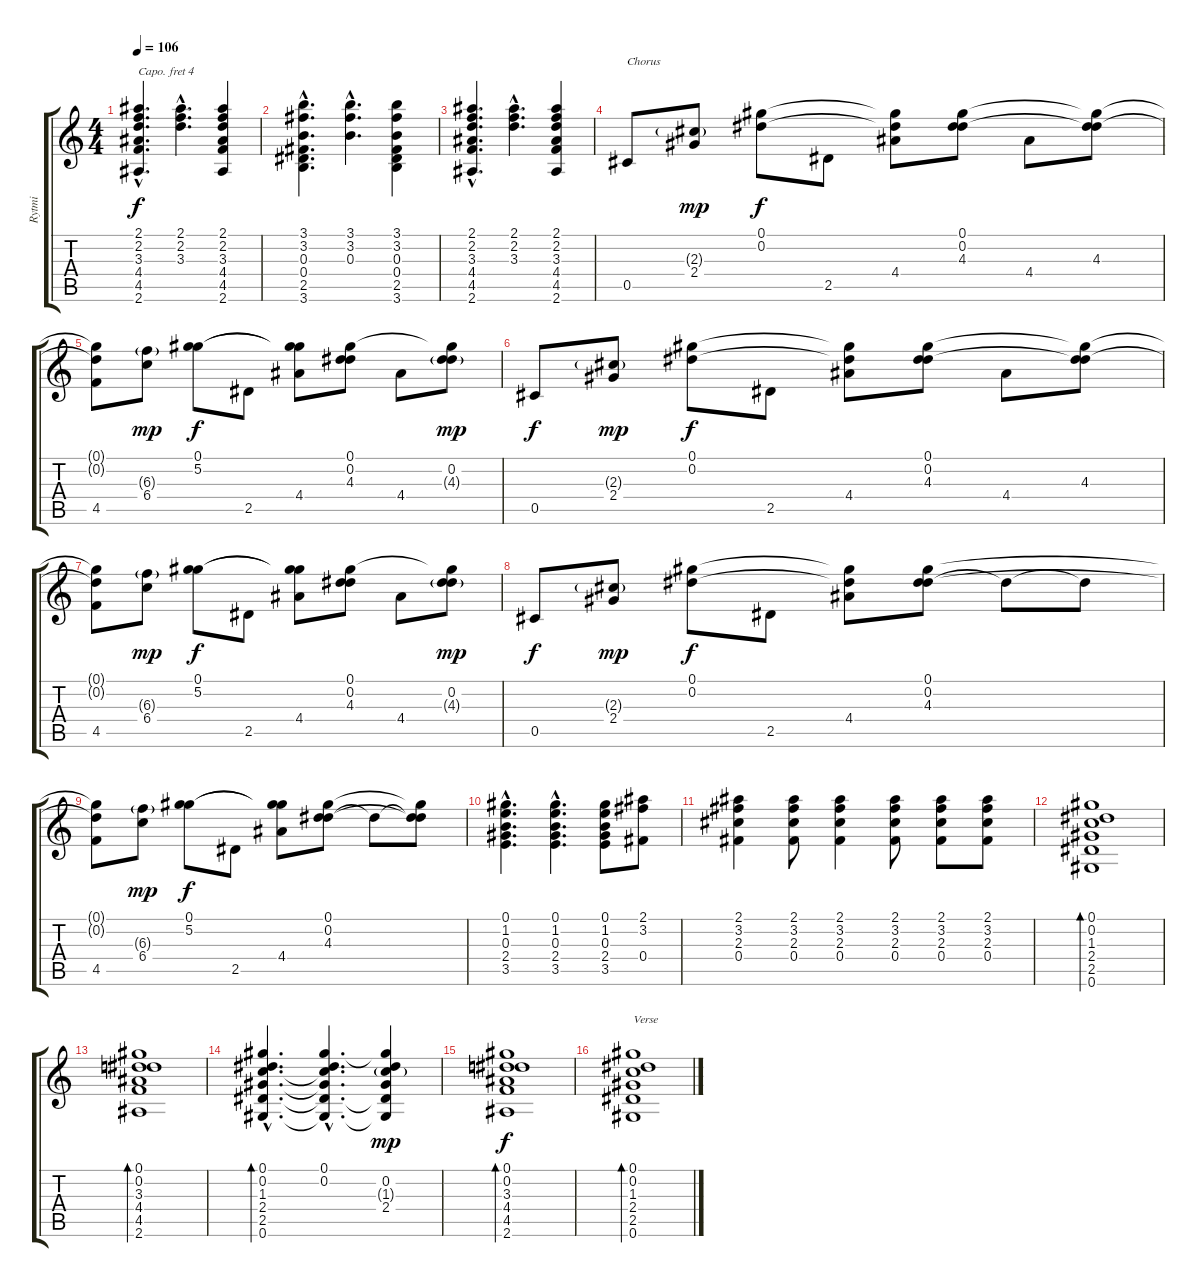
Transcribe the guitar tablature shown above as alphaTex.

\track ("Rytmi" "Rytmi") {instrument distortionguitar}
\staff {score tabs}
\capo 4
\tuning (E4 B3 G3 D3 A2 E2) {hide}
\ts (4 4)
\tempo 106
\clef g2
\ks c
(2.1{hac} 2.2{hac} 3.3{hac} 4.4{hac} 4.5{hac} 2.6{hac}).4{d dy f} (2.1{hac} 2.2{hac} 3.3{hac}).4{d} (2.1 2.2 3.3 4.4 4.5 2.6).4 |
(3.1{hac} 3.2{hac} 0.3{hac} 0.4{hac} 2.5{hac} 3.6{hac}).4{d} (3.1{hac} 3.2{hac} 0.3{hac}).4{d} (3.1 3.2 0.3 0.4 2.5 3.6).4 |
(2.1{hac} 2.2{hac} 3.3{hac} 4.4{hac} 4.5{hac} 2.6{hac}).4{d} (2.1{hac} 2.2{hac} 3.3{hac}).4{d} (2.1 2.2 3.3 4.4 4.5 2.6).4 |
0.5.8{txt "Chorus"} (2.3{g} 2.4).8{dy mp} (0.1 0.2).8{dy f} 2.5.8 (0.1{t} 0.2{t} 4.4).8 (0.1 0.2 4.3).8 4.4.8 (0.1{t} 0.2{t} 4.3).8 |
(0.1{t} 0.2{t} 4.5).8 (6.3{g} 6.4).8{dy mp} (0.1 5.2).8{dy f} 2.5.8 (0.1{t} 5.2{t} 4.4).8 (0.1 0.2 4.3).8 4.4.8 (0.1{t} 0.2 4.3{g}).8{dy mp} |
0.5.8{dy f} (2.3{g} 2.4).8{dy mp} (0.1 0.2).8{dy f} 2.5.8 (0.1{t} 0.2{t} 4.4).8 (0.1 0.2 4.3).8 4.4.8 (0.1{t} 0.2{t} 4.3).8 |
(0.1{t} 0.2{t} 4.5).8 (6.3{g} 6.4).8{dy mp} (0.1 5.2).8{dy f} 2.5.8 (0.1{t} 5.2{t} 4.4).8 (0.1 0.2 4.3).8 4.4.8 (0.1{t} 0.2 4.3{g}).8{dy mp} |
0.5.8{dy f} (2.3{g} 2.4).8{dy mp} (0.1 0.2).8{dy f} 2.5.8 (0.1{t} 0.2{t} 4.4).8 (0.1 0.2 4.3).8 4.3{t}.8 4.3{t}.8 |
(0.1{t} 0.2{t} 4.5).8 (6.3{g} 6.4).8{dy mp} (0.1 5.2).8{dy f} 2.5.8 (0.1{t} 5.2{t} 4.4).8 (0.1 0.2 4.3).8 4.3{t}.8 (0.1{t} 0.2{t} 4.3{t}).8 |
(0.1{hac} 1.2{hac} 0.3{hac} 2.4{hac} 3.5{hac}).4{d} (0.1{hac} 1.2{hac} 0.3{hac} 2.4{hac} 3.5{hac}).4{d} (0.1 1.2 0.3 2.4 3.5).8 (2.1 3.2 0.4).8 |
(2.1 3.2 2.3 0.4).4 (2.1 3.2 2.3 0.4).8 (2.1 3.2 2.3 0.4).4 (2.1 3.2 2.3 0.4).8 (2.1 3.2 2.3 0.4).8 (2.1 3.2 2.3 0.4).8 |
(0.1 0.2 1.3 2.4 2.5 0.6).1{bd 60} |
(0.1 0.2 3.3 4.4 4.5 2.6).1{bd 60} |
(0.1{hac} 0.2{hac} 1.3{hac} 2.4{hac} 2.5{hac} 0.6{hac}).4{d bd 60} (0.1{hac} 0.2{hac} 1.3{hac t} 2.4{hac t} 2.5{hac t} 0.6{hac t}).4{d} (0.1{t} 0.2 1.3{g} 2.4 2.5{t} 0.6{t}).4{dy mp} |
(0.1 0.2 3.3 4.4 4.5 2.6).1{bd 60 dy f} |
(0.1 0.2 1.3 2.4 2.5 0.6).1{bd 60 txt "Verse"}
